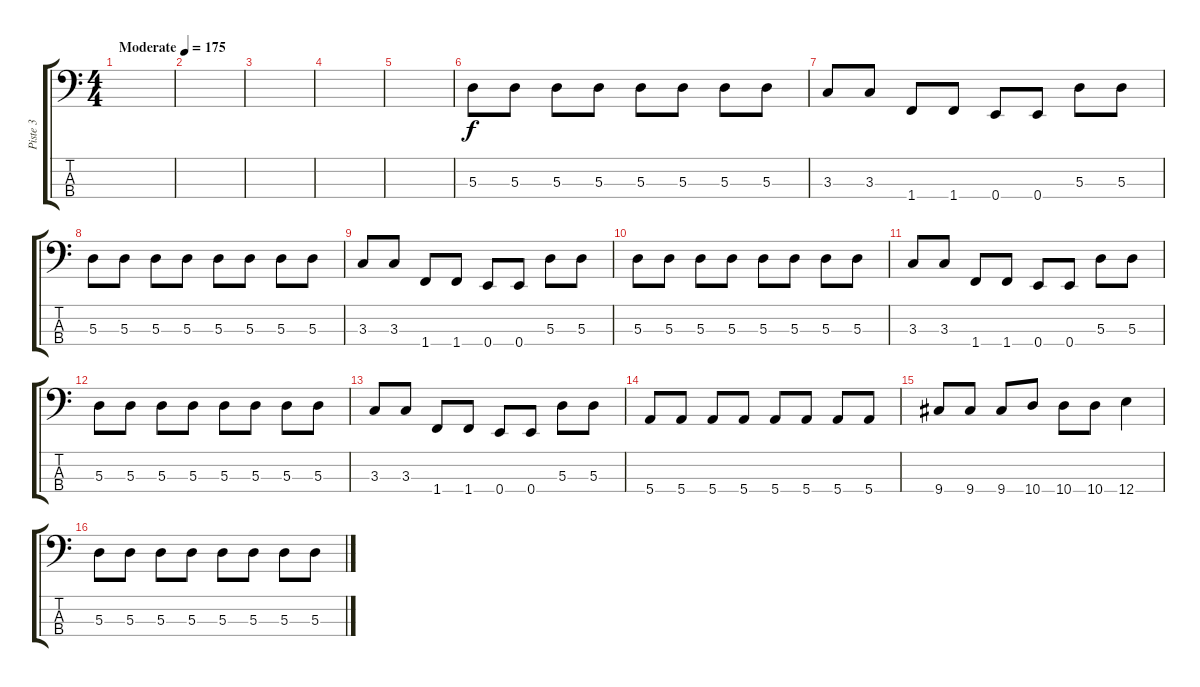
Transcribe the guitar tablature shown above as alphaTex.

\track ("Piste 3" "Piste 3") {instrument electricbassfinger}
\staff {score tabs}
\tuning (G2 D2 A1 E1) {hide}
\ts (4 4)
\tempo (175 "Moderate")
\clef f4
\ks c
|
|
|
|
|
5.3.8 5.3.8 5.3.8 5.3.8 5.3.8 5.3.8 5.3.8 5.3.8 |
3.3.8 3.3.8 1.4.8 1.4.8 0.4.8 0.4.8 5.3.8 5.3.8 |
5.3.8 5.3.8 5.3.8 5.3.8 5.3.8 5.3.8 5.3.8 5.3.8 |
3.3.8 3.3.8 1.4.8 1.4.8 0.4.8 0.4.8 5.3.8 5.3.8 |
5.3.8 5.3.8 5.3.8 5.3.8 5.3.8 5.3.8 5.3.8 5.3.8 |
3.3.8 3.3.8 1.4.8 1.4.8 0.4.8 0.4.8 5.3.8 5.3.8 |
5.3.8 5.3.8 5.3.8 5.3.8 5.3.8 5.3.8 5.3.8 5.3.8 |
3.3.8 3.3.8 1.4.8 1.4.8 0.4.8 0.4.8 5.3.8 5.3.8 |
5.4.8 5.4.8 5.4.8 5.4.8 5.4.8 5.4.8 5.4.8 5.4.8 |
9.4.8 9.4.8 9.4.8 10.4.8 10.4.8 10.4.8 12.4.4 |
5.3.8 5.3.8 5.3.8 5.3.8 5.3.8 5.3.8 5.3.8 5.3.8
